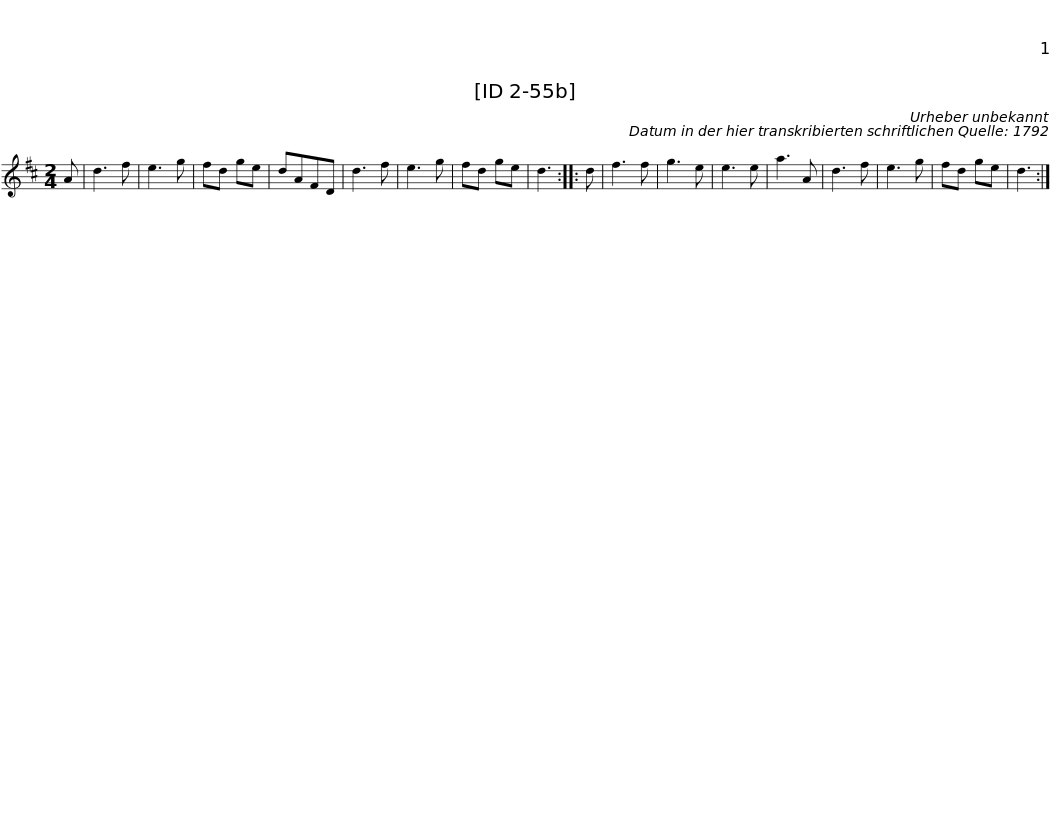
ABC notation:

X:1
L:1/8
M:2/4
I:linebreak $
K:D
V:1 treble
V:1
 A | d3 f | e3 g | fd ge | dAFD | %5
 d3 f | e3 g | fd ge | d3 :: d | %10
 f3 f | g3 e | e3 e | a3 A |$ d3 f | %15
 e3 g | fd ge | d3 :| %18
